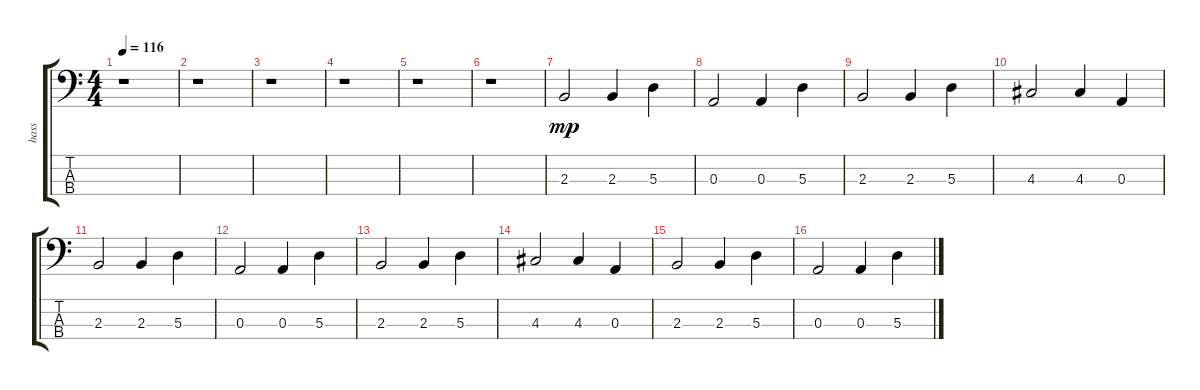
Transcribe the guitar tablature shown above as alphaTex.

\track ("bass" "bass") {instrument electricbassfinger}
\staff {score tabs}
\tuning (G2 D2 A1 E1) {hide}
\ts (4 4)
\tempo 116
\clef f4
\ks c
r.1{dy mp instrument electricbassfinger} |
r.1 |
r.1 |
r.1 |
r.1 |
r.1 |
2.3.2 2.3.4 5.3.4 |
0.3.2 0.3.4 5.3.4 |
2.3.2 2.3.4 5.3.4 |
4.3.2 4.3.4 0.3.4 |
2.3.2 2.3.4 5.3.4 |
0.3.2 0.3.4 5.3.4 |
2.3.2 2.3.4 5.3.4 |
4.3.2 4.3.4 0.3.4 |
2.3.2 2.3.4 5.3.4 |
0.3.2 0.3.4 5.3.4
